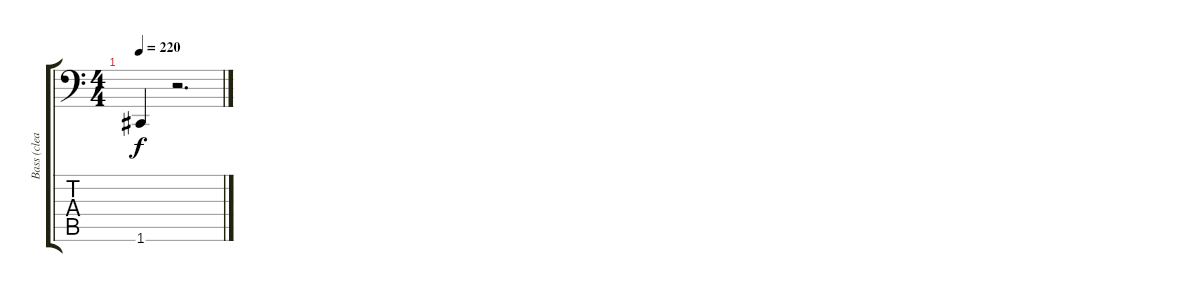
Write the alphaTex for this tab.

\track ("Bass (clean)" "Bass (clea") {instrument electricbasspick}
\staff {score tabs}
\tuning (D3 A2 F2 C2 G1 C1) {hide}
\ts (4 4)
\tempo 220
\clef f4
\ks c
1.6.4{dy f} r.2{d}
